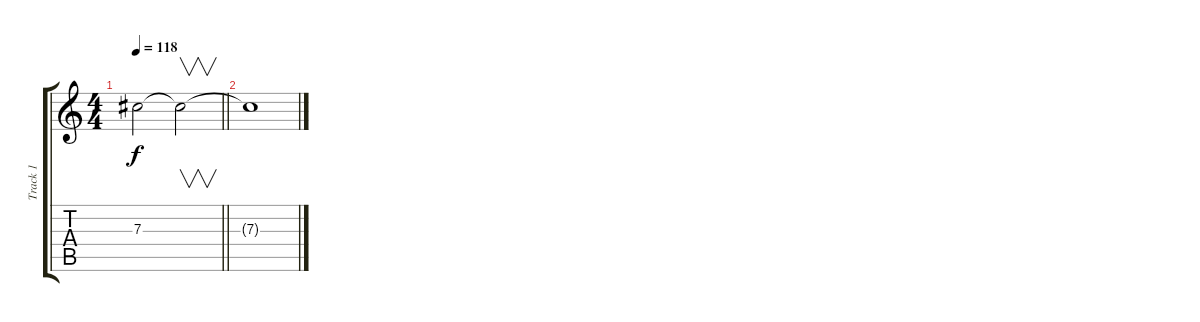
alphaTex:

\track ("Track 1" "Track 1") {instrument distortionguitar}
\staff {score tabs}
\tuning (Eb4 Bb3 Gb3 Db3 Ab2 Db2) {hide}
\ts (4 4)
\tempo 118
\clef g2
\barLineRight lightlight
\ks c
7.3{t}.2{dy f} 7.3{t}.2{v} |
7.3{t}.1
